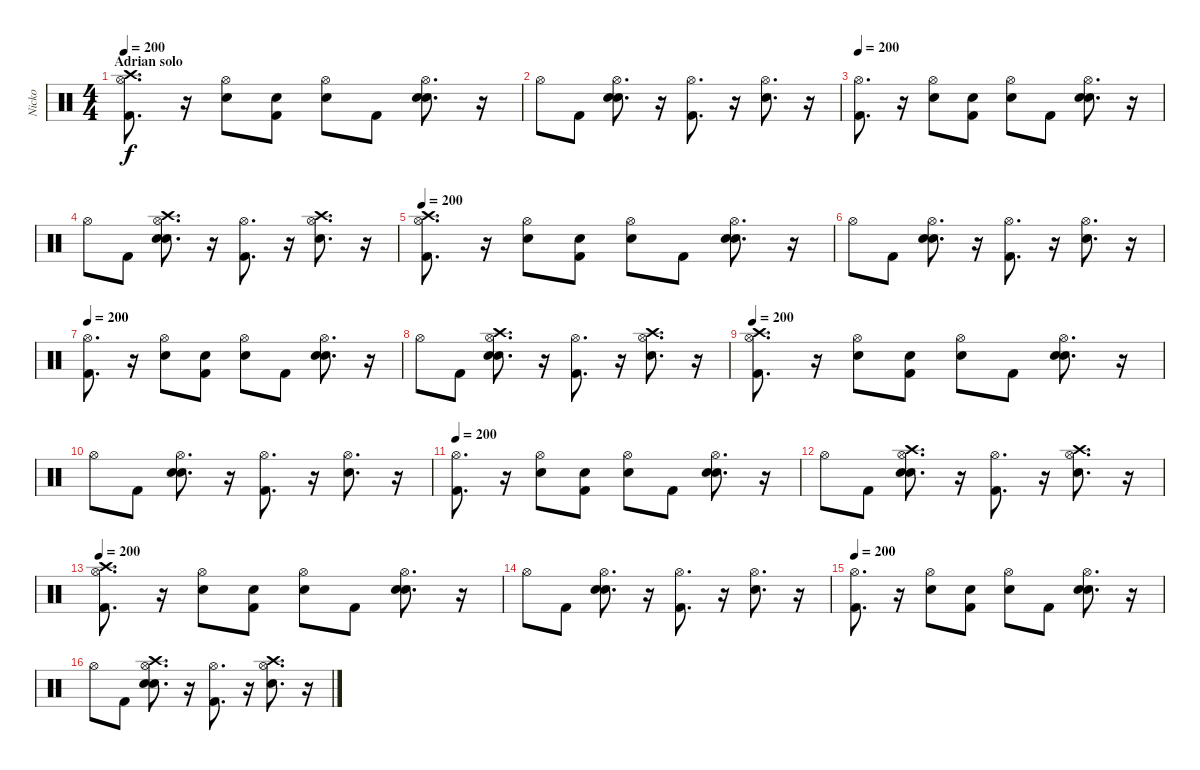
\track ("Nicko" "Nicko") {instrument percussion}
\staff {score}
\articulation defaults
\ts (4 4)
\section ("" "Adrian solo")
\tempo 200
\clef neutral
\ks c
("Kick (hit) 2" "Hi-Hat (open)" "Crash high (hit)").8{d dy f} r.16 ("Snare (hit) 2" "Hi-Hat (open)").8 ("Snare (hit)" "Kick (hit) 2").8 ("Snare (hit)" "Hi-Hat (open)").8 "Kick (hit) 2".8 ("Snare (hit)" "Snare (hit) 2" "Hi-Hat (open)").8{d} r.16 |
"Hi-Hat (open)".8 "Kick (hit) 2".8 ("Snare (hit)" "Snare (hit) 2" "Hi-Hat (open)").8{d} r.16 ("Kick (hit) 2" "Hi-Hat (open)").8{d} r.16 ("Snare (hit) 2" "Hi-Hat (open)").8{d} r.16 |
\tempo 200
("Kick (hit) 2" "Hi-Hat (open)").8{d} r.16 ("Snare (hit) 2" "Hi-Hat (open)").8 ("Snare (hit)" "Kick (hit) 2").8 ("Snare (hit)" "Hi-Hat (open)").8 "Kick (hit) 2".8 ("Snare (hit)" "Snare (hit) 2" "Hi-Hat (open)").8{d} r.16 |
"Hi-Hat (open)".8 "Kick (hit) 2".8 ("Snare (hit)" "Snare (hit) 2" "Hi-Hat (open)" "Crash high (hit)").8{d} r.16 ("Kick (hit) 2" "Hi-Hat (open)").8{d} r.16 ("Snare (hit) 2" "Hi-Hat (open)" "Crash high (hit)").8{d} r.16 |
\tempo 200
("Kick (hit) 2" "Hi-Hat (open)" "Crash high (hit)").8{d} r.16 ("Snare (hit) 2" "Hi-Hat (open)").8 ("Snare (hit)" "Kick (hit) 2").8 ("Snare (hit)" "Hi-Hat (open)").8 "Kick (hit) 2".8 ("Snare (hit)" "Snare (hit) 2" "Hi-Hat (open)").8{d} r.16 |
"Hi-Hat (open)".8 "Kick (hit) 2".8 ("Snare (hit)" "Snare (hit) 2" "Hi-Hat (open)").8{d} r.16 ("Kick (hit) 2" "Hi-Hat (open)").8{d} r.16 ("Snare (hit) 2" "Hi-Hat (open)").8{d} r.16 |
\tempo 200
("Kick (hit) 2" "Hi-Hat (open)").8{d} r.16 ("Snare (hit) 2" "Hi-Hat (open)").8 ("Snare (hit)" "Kick (hit) 2").8 ("Snare (hit)" "Hi-Hat (open)").8 "Kick (hit) 2".8 ("Snare (hit)" "Snare (hit) 2" "Hi-Hat (open)").8{d} r.16 |
"Hi-Hat (open)".8 "Kick (hit) 2".8 ("Snare (hit)" "Snare (hit) 2" "Hi-Hat (open)" "Crash high (hit)").8{d} r.16 ("Kick (hit) 2" "Hi-Hat (open)").8{d} r.16 ("Snare (hit) 2" "Hi-Hat (open)" "Crash high (hit)").8{d} r.16 |
\tempo 200
("Kick (hit) 2" "Hi-Hat (open)" "Crash high (hit)").8{d} r.16 ("Snare (hit) 2" "Hi-Hat (open)").8 ("Snare (hit)" "Kick (hit) 2").8 ("Snare (hit)" "Hi-Hat (open)").8 "Kick (hit) 2".8 ("Snare (hit)" "Snare (hit) 2" "Hi-Hat (open)").8{d} r.16 |
"Hi-Hat (open)".8 "Kick (hit) 2".8 ("Snare (hit)" "Snare (hit) 2" "Hi-Hat (open)").8{d} r.16 ("Kick (hit) 2" "Hi-Hat (open)").8{d} r.16 ("Snare (hit) 2" "Hi-Hat (open)").8{d} r.16 |
\tempo 200
("Kick (hit) 2" "Hi-Hat (open)").8{d} r.16 ("Snare (hit) 2" "Hi-Hat (open)").8 ("Snare (hit)" "Kick (hit) 2").8 ("Snare (hit)" "Hi-Hat (open)").8 "Kick (hit) 2".8 ("Snare (hit)" "Snare (hit) 2" "Hi-Hat (open)").8{d} r.16 |
"Hi-Hat (open)".8 "Kick (hit) 2".8 ("Snare (hit)" "Snare (hit) 2" "Hi-Hat (open)" "Crash high (hit)").8{d} r.16 ("Kick (hit) 2" "Hi-Hat (open)").8{d} r.16 ("Snare (hit) 2" "Hi-Hat (open)" "Crash high (hit)").8{d} r.16 |
\tempo 200
("Kick (hit) 2" "Hi-Hat (open)" "Crash high (hit)").8{d} r.16 ("Snare (hit) 2" "Hi-Hat (open)").8 ("Snare (hit)" "Kick (hit) 2").8 ("Snare (hit)" "Hi-Hat (open)").8 "Kick (hit) 2".8 ("Snare (hit)" "Snare (hit) 2" "Hi-Hat (open)").8{d} r.16 |
"Hi-Hat (open)".8 "Kick (hit) 2".8 ("Snare (hit)" "Snare (hit) 2" "Hi-Hat (open)").8{d} r.16 ("Kick (hit) 2" "Hi-Hat (open)").8{d} r.16 ("Snare (hit) 2" "Hi-Hat (open)").8{d} r.16 |
\tempo 200
("Kick (hit) 2" "Hi-Hat (open)").8{d} r.16 ("Snare (hit) 2" "Hi-Hat (open)").8 ("Snare (hit)" "Kick (hit) 2").8 ("Snare (hit)" "Hi-Hat (open)").8 "Kick (hit) 2".8 ("Snare (hit)" "Snare (hit) 2" "Hi-Hat (open)").8{d} r.16 |
"Hi-Hat (open)".8 "Kick (hit) 2".8 ("Snare (hit)" "Snare (hit) 2" "Hi-Hat (open)" "Crash high (hit)").8{d} r.16 ("Kick (hit) 2" "Hi-Hat (open)").8{d} r.16 ("Snare (hit) 2" "Hi-Hat (open)" "Crash high (hit)").8{d} r.16
